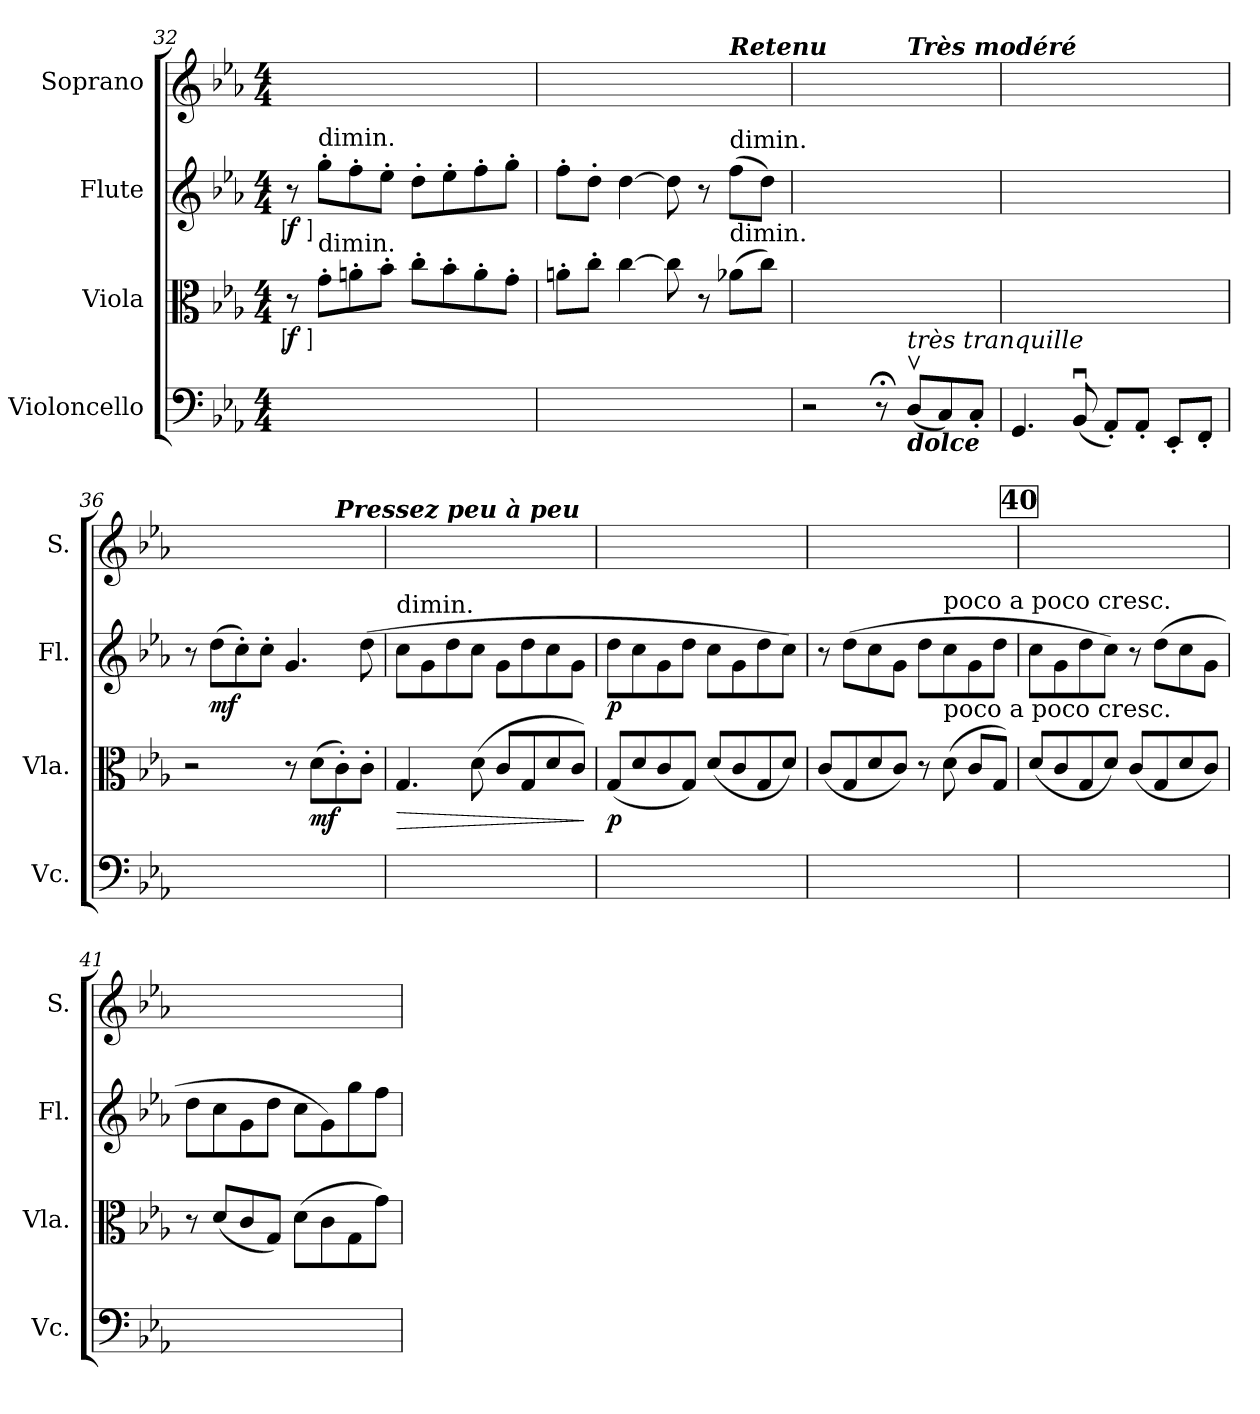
**kern	**kern	**dynam	**kern	**dynam	**kern
*part4	*part3	*part3	*part2	*part2	*part1
*staff4	*staff3	*staff3	*staff2	*staff2	*staff1
*I"Violoncello	*I"Viola	*	*I"Flute	*	*I"Soprano
*I'Vc.	*I'Vla.	*	*I'Fl.	*	*I'S.
*clefF4	*clefC3	*	*clefG2	*	*clefG2
*k[b-e-a-]	*k[b-e-a-]	*	*k[b-e-a-]	*	*k[b-e-a-]
*E-:	*E-:	*	*E-:	*	*E-:
*M4/4	*M4/4	*	*M4/4	*	*M4/4
=32	=32	=32	=32	=32	=32
!	!	!LO:DY:rj:ed=brack	!	!LO:DY:rj:ed=brack	!
1ryy	8r	f	8r	f	1ryy
!	!	!	!LO:TX:t=dimin.	!	!
!	!LO:TX:t=dimin.	!	!	!	!
.	8g'L	.	8gg'L	.	.
.	8an'	.	8ff'	.	.
.	8b-'J	.	8ee-'J	.	.
.	8cc'L	.	8dd'L	.	.
.	8b-'	.	8ee-'	.	.
.	8a'	.	8ff'	.	.
.	8g'J	.	8gg'J	.	.
=33	=33	=33	=33	=33	=33
*	*	*	*	*	*^
2.ryy	8an'L	.	8ff'L	.	1ryy	2.ryy
.	8cc'J	.	8dd'J	.	.	.
.	[4cc	.	[4dd	.	.	.
.	8cc]	.	8dd]	.	.	.
.	8r	.	8r	.	.	.
!	!	!	!	!	!	!LO:TX:a:Bi:t=Retenu
!	!	!	!LO:TX:t=dimin.	!	!	!
!	!LO:TX:t=dimin.	!	!	!	!	!
8ryy	(8a-XL	.	(8ffL	.	.	4ryy
8ryy	8ccJ)	.	8ddJ)	.	.	.
=34	=34	=34	=34	=34	=34	=34
2r	2ryy	.	2ryy	.	1ryy	2ryy
8r;<	8ryy	.	8ryy	.	.	8ryy
!	!	!	!	!	!	!LO:TX:a:Bi:t=Très modéré
!LO:TX:a:i:t=très tranquille	!	!	!	!	!	!
!LO:TX:b:Bi:t=dolce	!	!	!	!	!	!
(8DvL	8ryy	.	8ryy	.	.	4.ryy
8C)	4ryy	.	4ryy	.	.	.
8C'J	.	.	.	.	.	.
*	*	*	*	*	*v	*v
=35	=35	=35	=35	=35	=35
4.GG	1ryy	.	1ryy	.	1ryy
(8BB-u	.	.	.	.	.
8AA-'L)	.	.	.	.	.
8AA-'J	.	.	.	.	.
8EE-'L	.	.	.	.	.
8FF'J	.	.	.	.	.
=36	=36	=36	=36	=36	=36
*	*	*	*	*	*^
1ryy	2r	.	8r	.	1ryy	2.ryy
.	.	.	(8ddL	mf	.	.
.	.	.	8cc')	.	.	.
.	.	.	8cc'J	.	.	.
.	8r	.	4.g	.	.	.
.	(8dL	mf	.	.	.	.
!	!	!	!	!	!	!LO:TX:a:Bi:t=Pressez peu à peu
.	8c')	.	.	.	.	4ryy
.	8c'J	.	(8dd	.	.	.
=37	=37	=37	=37	=37	=37	=37
!	!	!	!LO:TX:t=dimin.	!	!	!
!	!	!LO:HP:b	!	!	!	!
*	*	*	*	*	*v	*v
1ryy	4.G	>	8ccL	.	1ryy
.	.	.	8g	.	.
.	.	.	8dd	.	.
.	(8d	.	8ccJ	.	.
.	8cL	.	8gL	.	.
.	8G	.	8dd	.	.
.	8d	.	8cc	.	.
.	8cJ)	.	8gJ	.	.
.	.	]	.	.	.
=38	=38	=38	=38	=38	=38
1ryy	(8GL	p	8ddL	p	4ryy
.	8d	.	8cc	.	.
.	8c	.	8g	.	4ryy
.	8GJ)	.	8ddJ	.	.
.	(8dL	.	8ccL	.	4ryy
.	8c	.	8g	.	.
.	8G	.	8dd	.	4ryy
.	8dJ)	.	8ccJ)	.	.
=39	=39	=39	=39	=39	=39
1ryy	(8cL	.	8r	.	2.ryy
.	8G	.	(8ddL	.	.
.	8d	.	8cc	.	.
.	8cJ)	.	8gJ	.	.
.	8r	.	8ddL	.	.
!	!	!	!LO:TX:t=poco a poco cresc.	!	!
!	!LO:TX:t=poco a poco cresc.	!	!	!	!
.	(8d	.	8cc	.	.
.	8cL	.	8g	.	4ryy
.	8GJ)	.	8ddJ	.	.
!!LO:REH:place=s1:t=40
=40	=40	=40	=40	=40	=40
1ryy	(8dL	.	8ccL	.	4ryy
.	8c	.	8g	.	.
.	8G	.	8dd	.	4ryy
.	8dJ)	.	8ccJ)	.	.
.	(8cL	.	8r	.	4ryy
.	8G	.	(8ddL	.	.
.	8d	.	8cc	.	4ryy
.	8cJ)	.	8gJ	.	.
=41	=41	=41	=41	=41	=41
1ryy	8r	.	8ddL	.	2.ryy
.	(8dL	.	8cc	.	.
.	8c	.	8g	.	.
.	8GJ)	.	8ddJ	.	.
.	(8dL	.	8ccL	.	.
.	8c	.	8g)	.	.
.	8G	.	8ggi	.	4ryy
.	8gJ)	.	8ffJ	.	.
=	=	=	=	=	=
*-	*-	*-	*-	*-	*-
